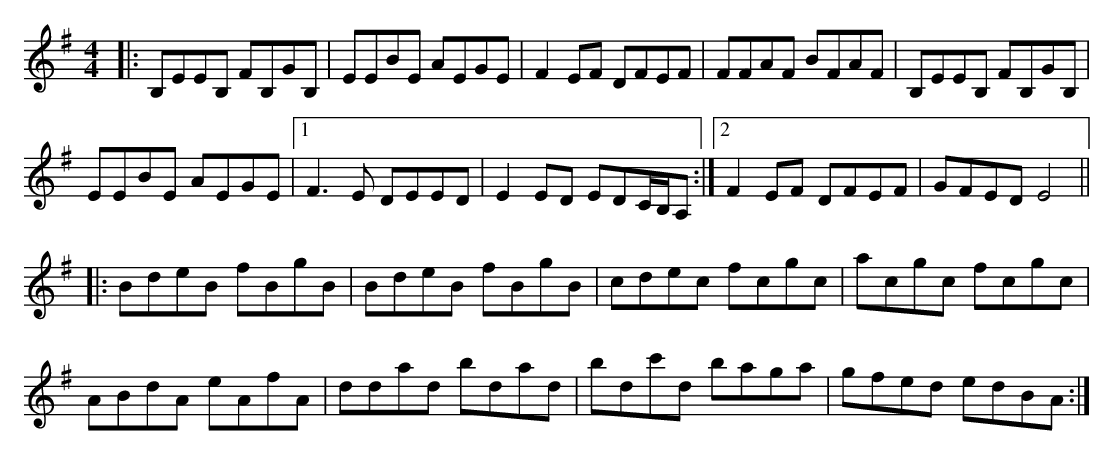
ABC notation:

X:1
M:4/4
K:Emin
|:B,EEB, FB,GB,|EEBE AEGE|F2EF DFEF|FFAF BFAF|B,EEB, FB,GB,|
EEBE AEGE|1 F3E DEED|E2ED EDC/B,/A,:|2 F2EF DFEF|GFED E4||
|:BdeB fBgB|BdeB fBgB|cdec fcgc|acgc fcgc|
ABdA eAfA|ddad bdad|bdc'd baga|gfed edBA:|
